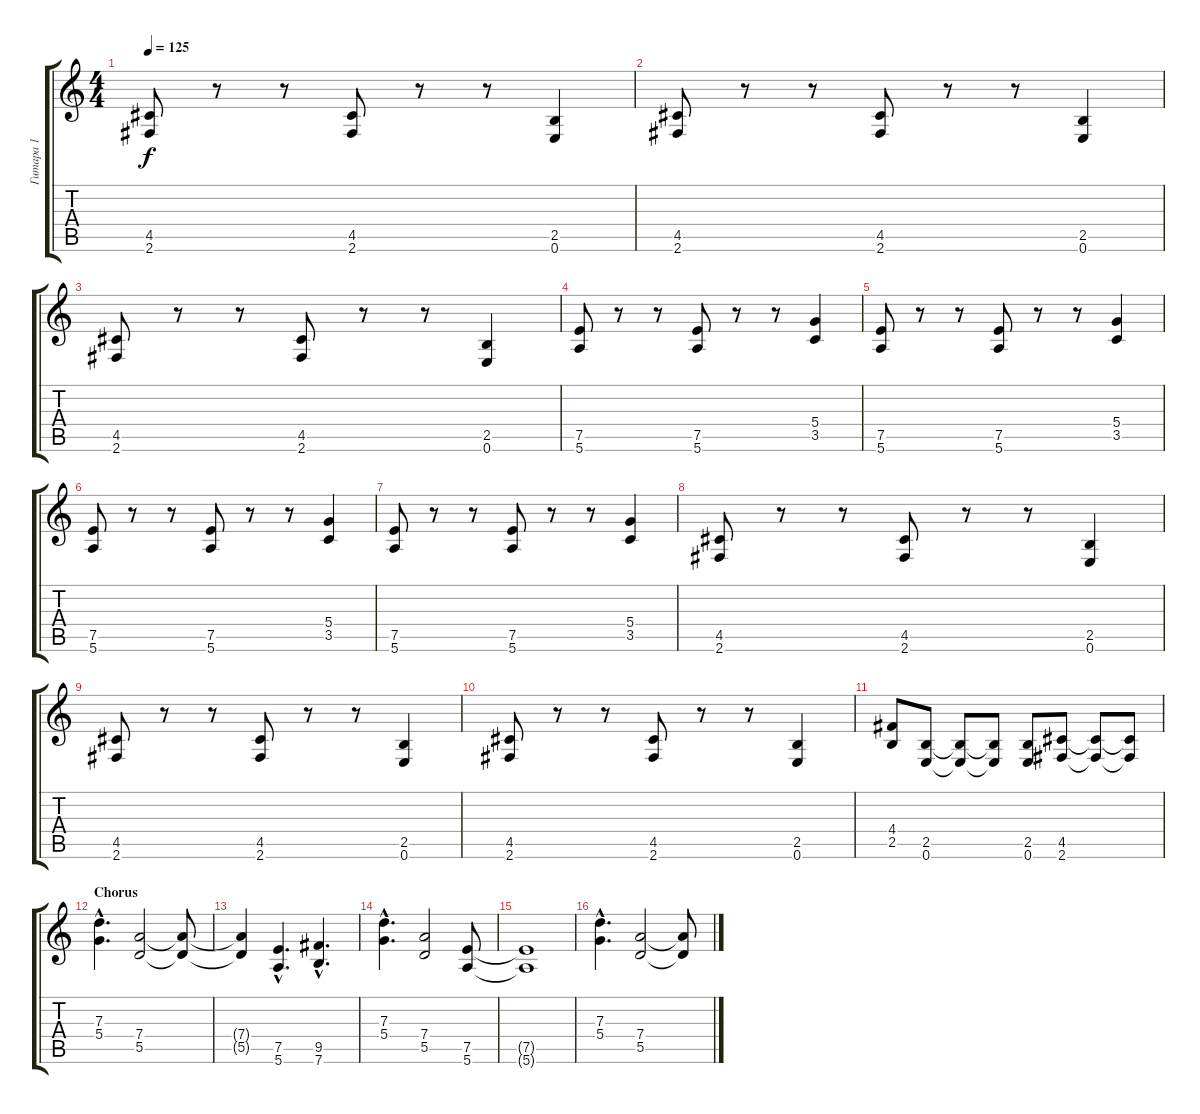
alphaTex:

\track ("Гитара 1" "Гитара 1") {instrument distortionguitar}
\staff {score tabs}
\tuning (E4 B3 G3 D3 A2 E2) {hide}
\ts (4 4)
\tempo 125
\clef g2
\ks c
(4.5 2.6).8{dy f} r.8 r.8 (4.5 2.6).8 r.8 r.8 (2.5 0.6).4 |
(4.5 2.6).8 r.8 r.8 (4.5 2.6).8 r.8 r.8 (2.5 0.6).4 |
(4.5 2.6).8 r.8 r.8 (4.5 2.6).8 r.8 r.8 (2.5 0.6).4 |
(7.5 5.6).8 r.8 r.8 (7.5 5.6).8 r.8 r.8 (5.4 3.5).4 |
(7.5 5.6).8 r.8 r.8 (7.5 5.6).8 r.8 r.8 (5.4 3.5).4 |
(7.5 5.6).8 r.8 r.8 (7.5 5.6).8 r.8 r.8 (5.4 3.5).4 |
(7.5 5.6).8 r.8 r.8 (7.5 5.6).8 r.8 r.8 (5.4 3.5).4 |
(4.5 2.6).8 r.8 r.8 (4.5 2.6).8 r.8 r.8 (2.5 0.6).4 |
(4.5 2.6).8 r.8 r.8 (4.5 2.6).8 r.8 r.8 (2.5 0.6).4 |
(4.5 2.6).8 r.8 r.8 (4.5 2.6).8 r.8 r.8 (2.5 0.6).4 |
(4.4 2.5).8 (2.5 0.6).8 (2.5{t} 0.6{t}).8 (2.5{t} 0.6{t}).8 (2.5 0.6).8 (4.5 2.6).8 (4.5{t} 2.6{t}).8 (4.5{t} 2.6{t}).8 |
\section ("" "Chorus")
(7.3{hac} 5.4{hac}).4{d} (7.4 5.5).2 (7.4{t} 5.5{t}).8 |
(7.4{t} 5.5{t}).4 (7.5{hac} 5.6{hac}).4{d} (9.5{hac} 7.6{hac}).4{d} |
(7.3{hac} 5.4{hac}).4{d} (7.4 5.5).2 (7.5 5.6).8 |
(7.5{t} 5.6{t}).1 |
(7.3{hac} 5.4{hac}).4{d} (7.4 5.5).2 (7.4{t} 5.5{t}).8
